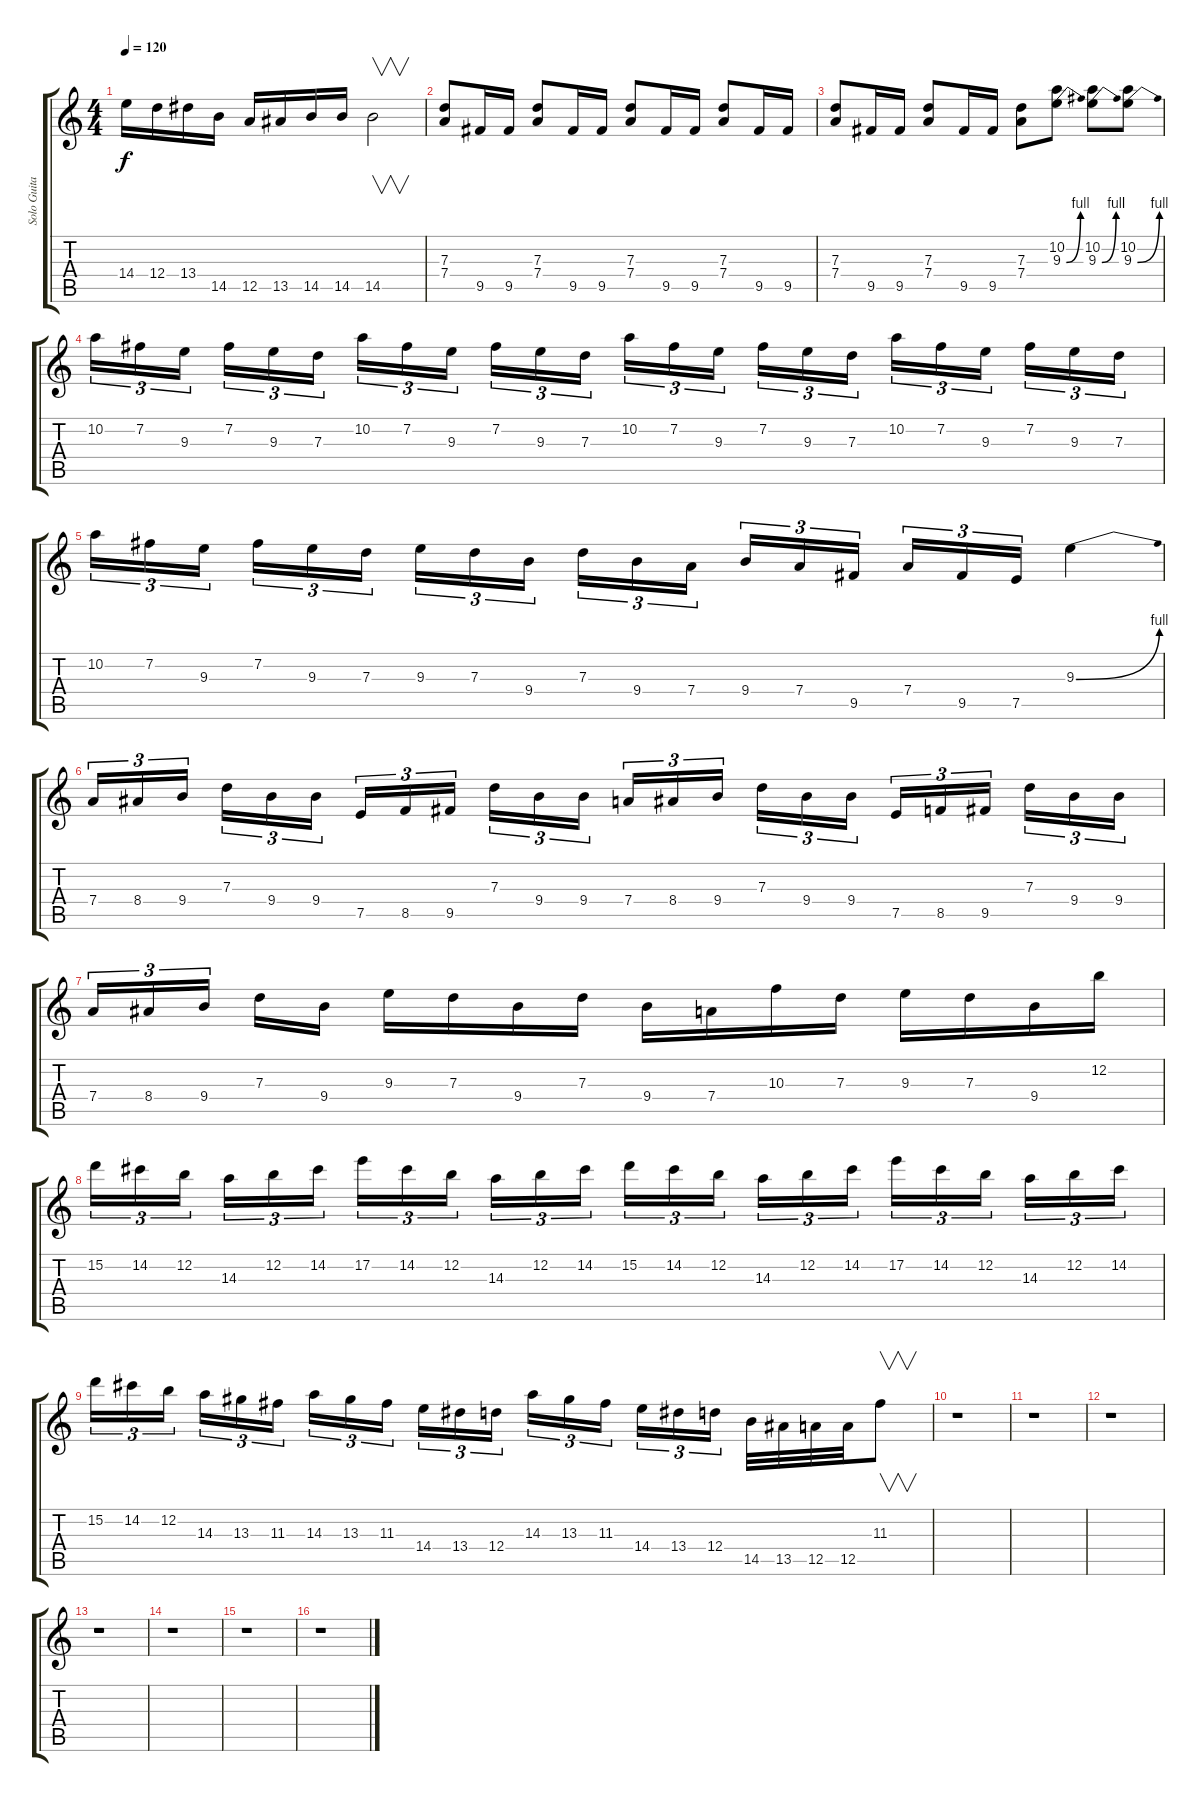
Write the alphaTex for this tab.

\track ("Solo Guitar" "Solo Guita") {instrument distortionguitar}
\staff {score tabs}
\tuning (E4 B3 G3 D3 A2 E2) {hide}
\ts (4 4)
\tempo 120
\clef g2
\ks c
14.4.16{dy f} 12.4.16 13.4.16 14.5.16 12.5.16 13.5.16 14.5.16 14.5.16 14.5.2{v} |
(7.3 7.4).8 9.5.16 9.5.16 (7.3 7.4).8 9.5.16 9.5.16 (7.3 7.4).8 9.5.16 9.5.16 (7.3 7.4).8 9.5.16 9.5.16 |
(7.3 7.4).8 9.5.16 9.5.16 (7.3 7.4).8 9.5.16 9.5.16 (7.3 7.4).8 (10.2 9.3{be (bend 0 0 60 4)}).8 (10.2 9.3{be (bend 0 0 60 4)}).8 (10.2 9.3{be (bend 0 0 60 4)}).8 |
10.2.16{tu (3 2)} 7.2.16{tu (3 2)} 9.3.16{tu (3 2)} 7.2.16{tu (3 2)} 9.3.16{tu (3 2)} 7.3.16{tu (3 2)} 10.2.16{tu (3 2)} 7.2.16{tu (3 2)} 9.3.16{tu (3 2)} 7.2.16{tu (3 2)} 9.3.16{tu (3 2)} 7.3.16{tu (3 2)} 10.2.16{tu (3 2)} 7.2.16{tu (3 2)} 9.3.16{tu (3 2)} 7.2.16{tu (3 2)} 9.3.16{tu (3 2)} 7.3.16{tu (3 2)} 10.2.16{tu (3 2)} 7.2.16{tu (3 2)} 9.3.16{tu (3 2)} 7.2.16{tu (3 2)} 9.3.16{tu (3 2)} 7.3.16{tu (3 2)} |
10.2.16{tu (3 2)} 7.2.16{tu (3 2)} 9.3.16{tu (3 2)} 7.2.16{tu (3 2)} 9.3.16{tu (3 2)} 7.3.16{tu (3 2)} 9.3.16{tu (3 2)} 7.3.16{tu (3 2)} 9.4.16{tu (3 2)} 7.3.16{tu (3 2)} 9.4.16{tu (3 2)} 7.4.16{tu (3 2)} 9.4.16{tu (3 2)} 7.4.16{tu (3 2)} 9.5.16{tu (3 2)} 7.4.16{tu (3 2)} 9.5.16{tu (3 2)} 7.5.16{tu (3 2)} 9.3{be (bend 0 0 60 4)}.4 |
7.4.16{tu (3 2)} 8.4.16{tu (3 2)} 9.4.16{tu (3 2)} 7.3.16{tu (3 2)} 9.4.16{tu (3 2)} 9.4.16{tu (3 2)} 7.5.16{tu (3 2)} 8.5.16{tu (3 2)} 9.5.16{tu (3 2)} 7.3.16{tu (3 2)} 9.4.16{tu (3 2)} 9.4.16{tu (3 2)} 7.4.16{tu (3 2)} 8.4.16{tu (3 2)} 9.4.16{tu (3 2)} 7.3.16{tu (3 2)} 9.4.16{tu (3 2)} 9.4.16{tu (3 2)} 7.5.16{tu (3 2)} 8.5.16{tu (3 2)} 9.5.16{tu (3 2)} 7.3.16{tu (3 2)} 9.4.16{tu (3 2)} 9.4.16{tu (3 2)} |
7.4.16{tu (3 2)} 8.4.16{tu (3 2)} 9.4.16{tu (3 2)} 7.3.16 9.4.16 9.3.16 7.3.16 9.4.16 7.3.16 9.4.16 7.4.16 10.3.16 7.3.16 9.3.16 7.3.16 9.4.16 12.2.16 |
15.2.16{tu (3 2)} 14.2.16{tu (3 2)} 12.2.16{tu (3 2)} 14.3.16{tu (3 2)} 12.2.16{tu (3 2)} 14.2.16{tu (3 2)} 17.2.16{tu (3 2)} 14.2.16{tu (3 2)} 12.2.16{tu (3 2)} 14.3.16{tu (3 2)} 12.2.16{tu (3 2)} 14.2.16{tu (3 2)} 15.2.16{tu (3 2)} 14.2.16{tu (3 2)} 12.2.16{tu (3 2)} 14.3.16{tu (3 2)} 12.2.16{tu (3 2)} 14.2.16{tu (3 2)} 17.2.16{tu (3 2)} 14.2.16{tu (3 2)} 12.2.16{tu (3 2)} 14.3.16{tu (3 2)} 12.2.16{tu (3 2)} 14.2.16{tu (3 2)} |
15.2.16{tu (3 2)} 14.2.16{tu (3 2)} 12.2.16{tu (3 2)} 14.3.16{tu (3 2)} 13.3.16{tu (3 2)} 11.3.16{tu (3 2)} 14.3.16{tu (3 2)} 13.3.16{tu (3 2)} 11.3.16{tu (3 2)} 14.4.16{tu (3 2)} 13.4.16{tu (3 2)} 12.4.16{tu (3 2)} 14.3.16{tu (3 2)} 13.3.16{tu (3 2)} 11.3.16{tu (3 2)} 14.4.16{tu (3 2)} 13.4.16{tu (3 2)} 12.4.16{tu (3 2)} 14.5.32 13.5.32 12.5.32 12.5.32 11.3.8{v} |
r.1 |
r.1 |
r.1 |
r.1 |
r.1 |
r.1 |
r.1
